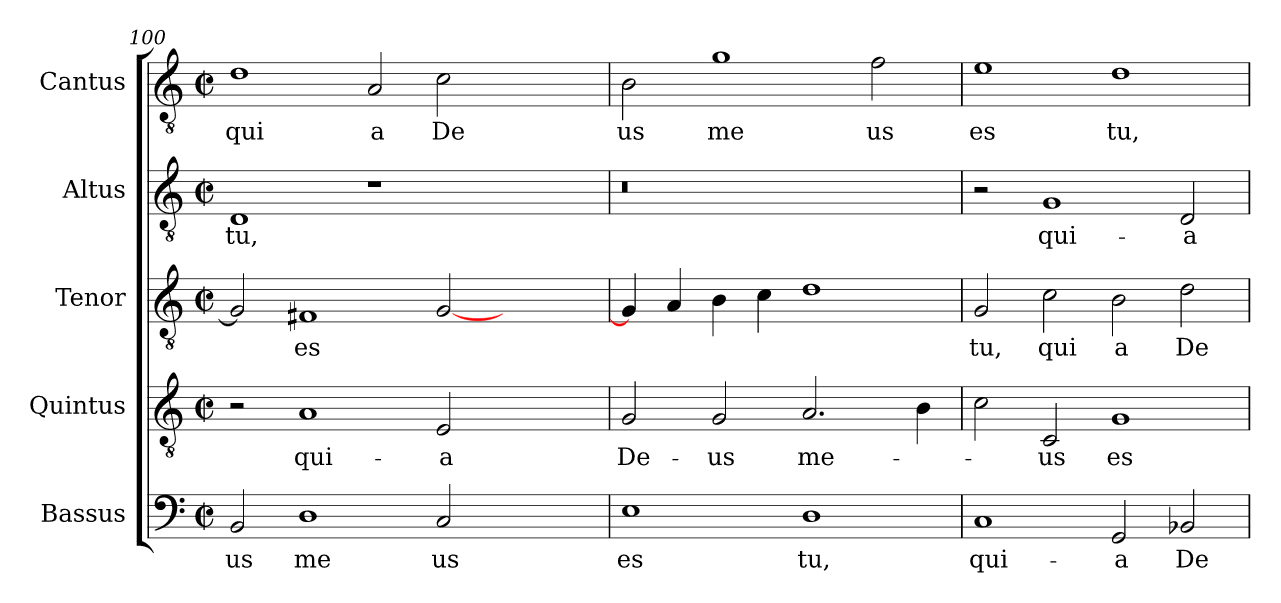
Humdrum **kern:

**kern	**text	**kern	**text	**kern	**text	**kern	**text	**kern	**text
*part5	*part5	*part4	*part4	*part3	*part3	*part2	*part2	*part1	*part1
*staff5	*staff5	*staff4	*staff4	*staff3	*staff3	*staff2	*staff2	*staff1	*staff1
*I"Bassus	*	*I"Quintus	*	*I"Tenor	*	*I"Altus	*	*I"Cantus	*
*clefF4	*	*clefGv2	*	*clefGv2	*	*clefGv2	*	*clefGv2	*
*M2/2	*	*M2/2	*	*M2/2	*	*M2/2	*	*M2/2	*
*met(c|)	*	*met(c|)	*	*met(c|)	*	*met(c|)	*	*met(c|)	*
=100	=100	=100	=100	=100	=100	=100	=100	=100	=100
!	!LO:LY:b:cj	!	!	!	!	!	!LO:LY:b:cj	!	!LO:LY:b:cj
2BB/	us	2r	.	2G/]	.	1D	tu,	1d	qui
!	!LO:LY:b:cj	!	!LO:LY:b:cj	!	!LO:LY:b:cj	!	!	!	!
1D	me	1A	qui-	1F#X	es	.	.	.	.
!	!	!	!	!	!	!LO:N:vis=1	!	!	!LO:LY:b:cj
.	.	.	.	.	.	0r	.	2A/	a
!	!LO:LY:b:cj	!	!LO:LY:b:cj	!	!	!	!	!	!LO:LY:b:cj
2C/	us	2E/	-a	[<2G/	.	.	.	2c\	De
1ryy	.	1ryy	.	1ryy	.	.	.	1ryy	.
=101	=101	=101	=101	=101	=101	=101	=101	=101	=101
!	!LO:LY:b:cj	!	!LO:LY:b:cj	!	!	!	!	!	!LO:LY:b:cj
1E	es	2G/	De-	4G/]	.	0r	.	2B\	us
.	.	.	.	4A/	.	.	.	.	.
!	!	!	!LO:LY:b:cj	!	!	!	!	!	!LO:LY:b:cj
.	.	2G/	-us	4B\	.	.	.	1g	me
.	.	.	.	4c\	.	.	.	.	.
!	!LO:LY:b:cj	!	!LO:LY:b	!	!	!	!	!	!
1D	tu,	2.A/	me-	1d	.	.	.	.	.
!	!	!	!	!	!	!	!	!	!LO:LY:b:cj
.	.	.	.	.	.	.	.	2f\	us
.	.	4B\	.	.	.	.	.	.	.
!!LO:LB:g=z
=102	=102	=102	=102	=102	=102	=102	=102	=102	=102
!	!LO:LY:b:cj	!	!	!	!LO:LY:b:cj	!	!	!	!LO:LY:b:cj
1C	qui-	2c\	.	2G/	tu,	2r	.	1e	es
!	!	!	!LO:LY:b:cj	!	!LO:LY:b:cj	!	!LO:LY:b:cj	!	!
.	.	2C/	-us	2c\	qui	1G	qui-	.	.
!	!LO:LY:b:cj	!	!LO:LY:b:cj	!	!LO:LY:b:cj	!	!	!	!LO:LY:b:cj
2GG/	-a	1G	es	2B\	a	.	.	1d	tu,
!	!LO:LY:b:cj	!	!	!	!LO:LY:b:cj	!	!LO:LY:b:cj	!	!
2BB-X/	De-	.	.	2d\	De	2D/	-a	.	.
=	=	=	=	=	=	=	=	=	=
*-	*-	*-	*-	*-	*-	*-	*-	*-	*-
